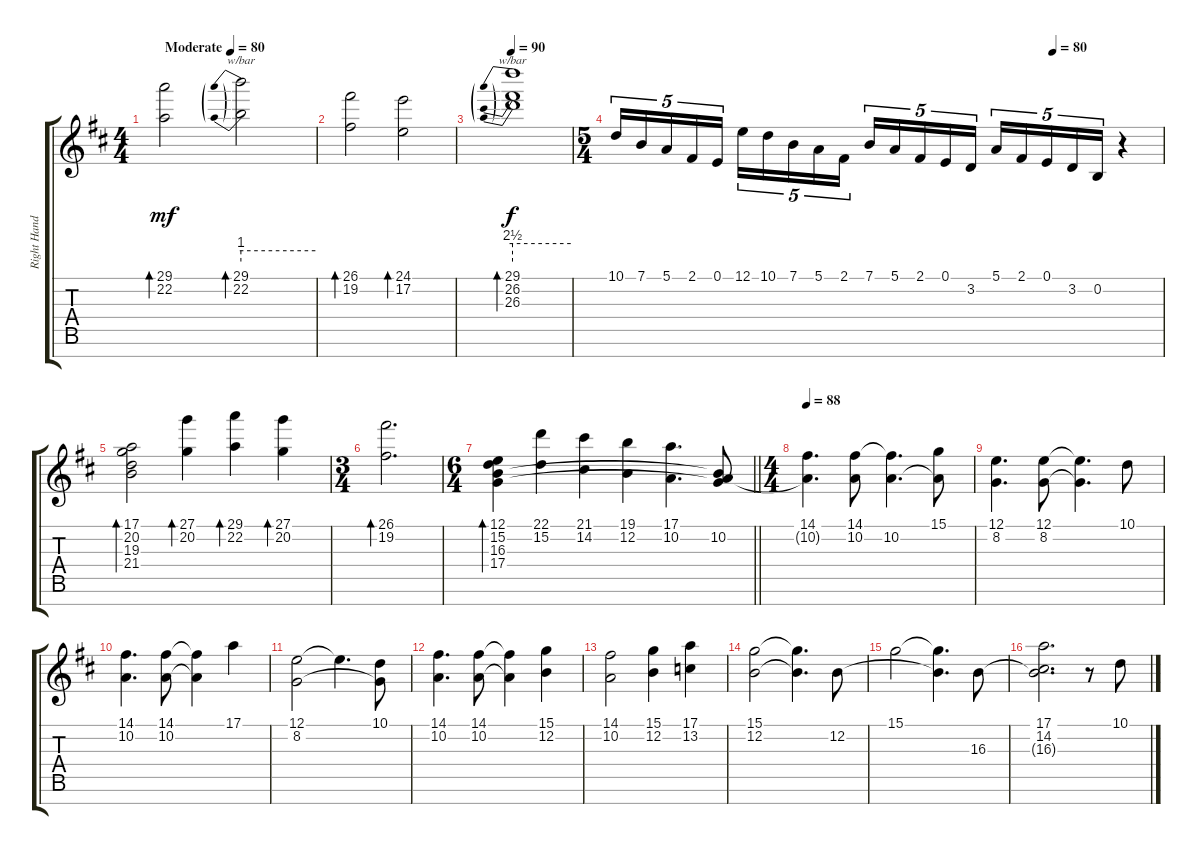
\track ("Right Hand" "Right Hand") {instrument acousticgrandpiano}
\staff {score tabs}
\tuning (E4 B3 G3 D3 A2 E2 B1) {hide}
\ts (4 4)
\tempo (80 "Moderate")
\clef g2
\ks d
(29.1 22.2).2{bd 240 dy mf instrument acousticgrandpiano} (29.1 22.2).2{tbe (predive default 0 4 60 4) bd 240} |
(26.1 19.2).2{bd 240} (24.1 17.2).2{bd 240} |
\tempo 90
(29.1 26.2 26.3).1{tbe (predive default 0 10 60 10) bd 240 dy f} |
\ts (5 4)
\tempo (80 0.8)
10.1.16{tu (5 4)} 7.1.16{tu (5 4)} 5.1.16{tu (5 4)} 2.1.16{tu (5 4)} 0.1.16{tu (5 4)} 12.1.16{tu (5 4)} 10.1.16{tu (5 4)} 7.1.16{tu (5 4)} 5.1.16{tu (5 4)} 2.1.16{tu (5 4)} 7.1.16{tu (5 4)} 5.1.16{tu (5 4)} 2.1.16{tu (5 4)} 0.1.16{tu (5 4)} 3.2.16{tu (5 4)} 5.1.16{tu (5 4)} 2.1.16{tu (5 4)} 0.1.16{tu (5 4)} 3.2.16{tu (5 4)} 0.2.16{tu (5 4)} r.4 |
(17.1 20.2 19.3 21.4).2{bd 240} (27.1 20.2).4{bd 240} (29.1 22.2).4{bd 240} (27.1 20.2).4{bd 240} |
\ts (3 4)
(26.1 19.2).2{d bd 240} |
\ts (6 4)
\barLineRight lightlight
(12.1 15.2 16.3 17.4).4{bd 240} (22.1 15.2).4 (21.1 14.2).4 (19.1 12.2).4 (17.1 10.2).4{d} (10.2 16.3{t} 17.4{t}).8 |
\ts (4 4)
\tempo 88
(14.1 10.2{t}).4{d} (14.1 10.2).8 (14.1{t} 10.2).4{d} (15.1 10.2{t}).8 |
(12.1 8.2).4{d} (12.1 8.2).8 (12.1{t} 8.2{t}).4{d} 10.1.8 |
(14.1 10.2).4{d} (14.1 10.2).8 (14.1{t} 10.2{t}).4 17.1.4 |
(12.1 8.2).2 12.1{t}.4{d} (10.1 8.2{t}).8 |
(14.1 10.2).4{d} (14.1 10.2).8 (14.1{t} 10.2{t}).4 (15.1 12.2).4 |
(14.1 10.2).2 (15.1 12.2).4 (17.1 13.2).4 |
(15.1 12.2).2 (15.1{t} 12.2{t}).4{d} 12.2.8 |
15.1.2 (15.1{t} 12.2{t}).4{d} 16.3.8 |
(17.1 14.2 16.3{t}).2{d} r.8 10.1.8
